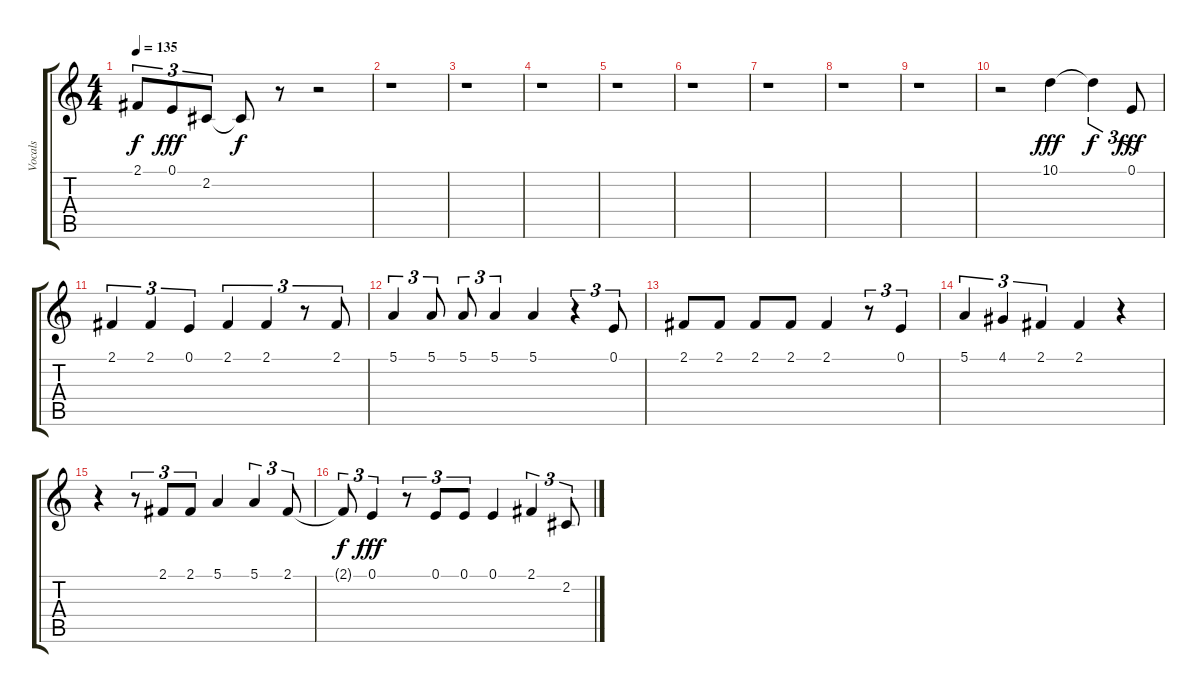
\track ("Vocals" "Vocals") {instrument lead6voice}
\staff {score tabs}
\tuning (E4 B3 G3 D3 A2 E2) {hide}
\ts (4 4)
\tempo 135
\clef g2
\ks c
2.1{t}.8{tu (3 2) dy f} 0.1.8{tu (3 2) dy fff} 2.2.8{tu (3 2)} 2.2{t}.8{dy f} r.8 r.2 |
r.1 |
r.1 |
r.1 |
r.1 |
r.1 |
r.1 |
r.1 |
r.1 |
r.2 10.1.4{dy fff} 10.1{t}.4{tu (3 2) dy f} 0.1.8{tu (3 2) dy fff} |
2.1.4{tu (3 2)} 2.1.4{tu (3 2)} 0.1.4{tu (3 2)} 2.1.4{tu (3 2)} 2.1.4{tu (3 2)} r.8{tu (3 2)} 2.1.8{tu (3 2)} |
5.1.4{tu (3 2)} 5.1.8{tu (3 2)} 5.1.8{tu (3 2)} 5.1.4{tu (3 2)} 5.1.4 r.4{tu (3 2)} 0.1.8{tu (3 2)} |
2.1.8 2.1.8 2.1.8 2.1.8 2.1.4 r.8{tu (3 2)} 0.1.4{tu (3 2)} |
5.1.4{tu (3 2)} 4.1.4{tu (3 2)} 2.1.4{tu (3 2)} 2.1.4 r.4 |
r.4 r.8{tu (3 2)} 2.1.8{tu (3 2)} 2.1.8{tu (3 2)} 5.1.4 5.1.4{tu (3 2)} 2.1.8{tu (3 2)} |
2.1{t}.8{tu (3 2) dy f} 0.1.4{tu (3 2) dy fff} r.8{tu (3 2)} 0.1.8{tu (3 2)} 0.1.8{tu (3 2)} 0.1.4 2.1.4{tu (3 2)} 2.2.8{tu (3 2)}
